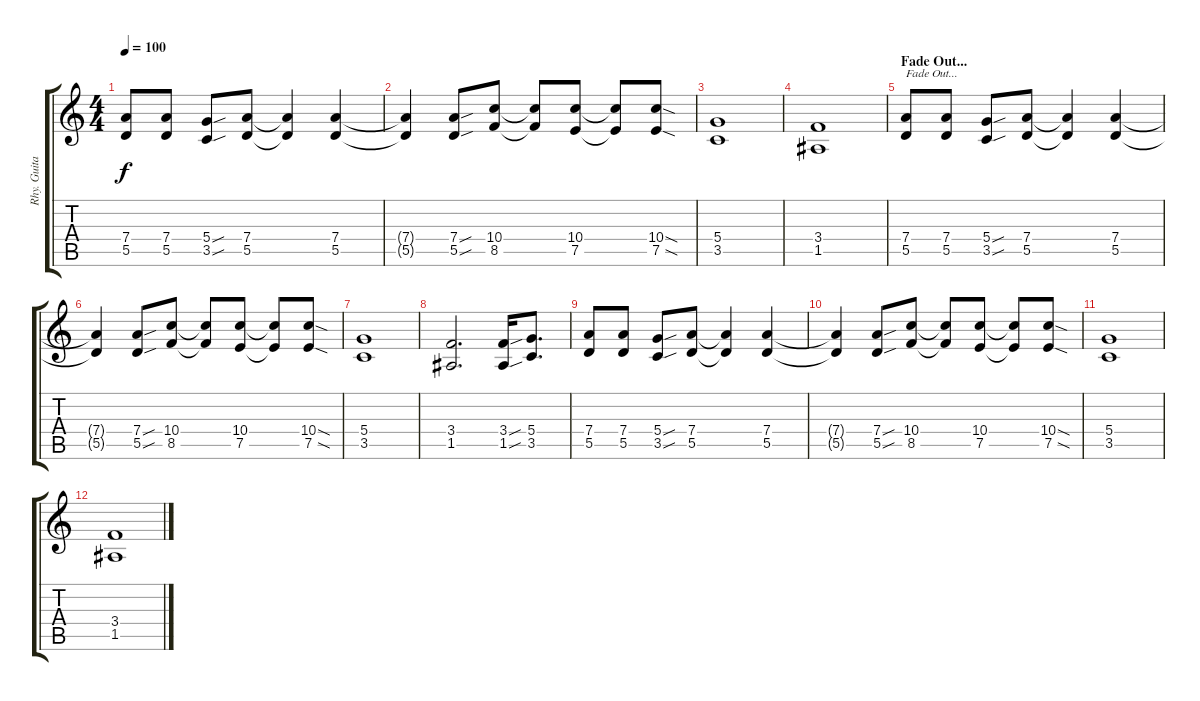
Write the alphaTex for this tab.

\track ("Rhy. Guitar 2" "Rhy. Guita") {instrument distortionguitar}
\staff {score tabs}
\tuning (E4 B3 G3 D3 A2 E2) {hide}
\ts (4 4)
\tempo 100
\clef g2
\ks c
(7.4 5.5).8{dy f} (7.4 5.5).8 (5.4{sou} 3.5{sou}).8 (7.4 5.5).8 (7.4{t} 5.5{t}).4 (7.4 5.5).4 |
(7.4{t} 5.5{t}).4 (7.4{sou} 5.5{sou}).8 (10.4 8.5).8 (10.4{t} 8.5{t}).8 (10.4 7.5).8 (10.4{t} 7.5{t}).8 (10.4{sod} 7.5{sod}).8 |
(5.4 3.5).1 |
(3.4 1.5).1 |
\section ("" "Fade Out...")
(7.4 5.5).8{txt "Fade Out..."} (7.4 5.5).8 (5.4{sou} 3.5{sou}).8 (7.4 5.5).8 (7.4{t} 5.5{t}).4 (7.4 5.5).4 |
(7.4{t} 5.5{t}).4 (7.4{sou} 5.5{sou}).8 (10.4 8.5).8 (10.4{t} 8.5{t}).8 (10.4 7.5).8 (10.4{t} 7.5{t}).8 (10.4{sod} 7.5{sod}).8 |
(5.4 3.5).1 |
(3.4 1.5).2{d} (3.4{sou} 1.5{sou}).16 (5.4 3.5).8{d} |
(7.4 5.5).8 (7.4 5.5).8 (5.4{sou} 3.5{sou}).8 (7.4 5.5).8 (7.4{t} 5.5{t}).4 (7.4 5.5).4 |
(7.4{t} 5.5{t}).4 (7.4{sou} 5.5{sou}).8 (10.4 8.5).8 (10.4{t} 8.5{t}).8 (10.4 7.5).8 (10.4{t} 7.5{t}).8 (10.4{sod} 7.5{sod}).8 |
(5.4 3.5).1 |
(3.4 1.5).1
